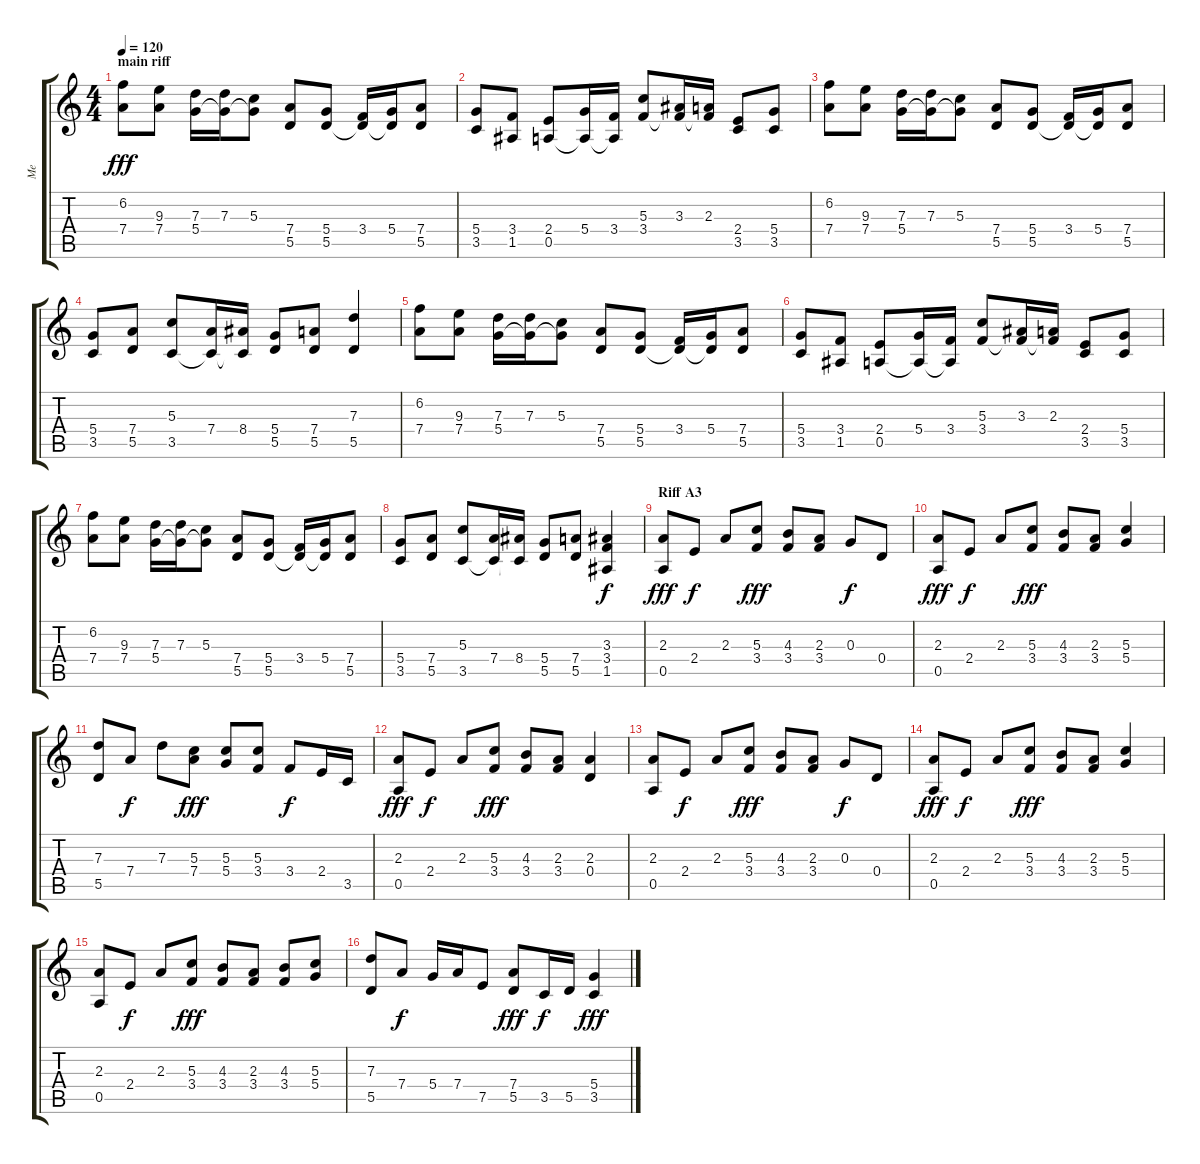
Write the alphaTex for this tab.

\track ("Me" "Me") {instrument acousticguitarnylon}
\staff {score tabs}
\tuning (E4 B3 G3 D3 A2 E2) {hide}
\ts (4 4)
\section ("" "main riff")
\tempo 120
\clef g2
\ks c
(6.2 7.4).8{dy fff} (9.3 7.4).8 (7.3 5.4).16 (7.3 5.4{t}).16 (5.3 5.4{t}).8 (7.4 5.5).8 (5.4 5.5).8 (3.4 5.5{t}).16 (5.4 5.5{t}).16 (7.4 5.5).8 |
(5.4 3.5).8 (3.4 1.5).8 (2.4 0.5).8 (5.4 0.5{t}).16 (3.4 0.5{t}).16 (5.3 3.4).8 (3.3 3.4{t}).16 (2.3 3.4{t}).16 (2.4 3.5).8 (5.4 3.5).8 |
(6.2 7.4).8 (9.3 7.4).8 (7.3 5.4).16 (7.3 5.4{t}).16 (5.3 5.4{t}).8 (7.4 5.5).8 (5.4 5.5).8 (3.4 5.5{t}).16 (5.4 5.5{t}).16 (7.4 5.5).8 |
(5.4 3.5).8 (7.4 5.5).8 (5.3 3.5).8 (7.4 3.5{t}).16 (8.4 3.5{t}).16 (5.4 5.5).8 (7.4 5.5).8 (7.3 5.5).4 |
(6.2 7.4).8 (9.3 7.4).8 (7.3 5.4).16 (7.3 5.4{t}).16 (5.3 5.4{t}).8 (7.4 5.5).8 (5.4 5.5).8 (3.4 5.5{t}).16 (5.4 5.5{t}).16 (7.4 5.5).8 |
(5.4 3.5).8 (3.4 1.5).8 (2.4 0.5).8 (5.4 0.5{t}).16 (3.4 0.5{t}).16 (5.3 3.4).8 (3.3 3.4{t}).16 (2.3 3.4{t}).16 (2.4 3.5).8 (5.4 3.5).8 |
(6.2 7.4).8 (9.3 7.4).8 (7.3 5.4).16 (7.3 5.4{t}).16 (5.3 5.4{t}).8 (7.4 5.5).8 (5.4 5.5).8 (3.4 5.5{t}).16 (5.4 5.5{t}).16 (7.4 5.5).8 |
(5.4 3.5).8 (7.4 5.5).8 (5.3 3.5).8 (7.4 3.5{t}).16 (8.4 3.5{t}).16 (5.4 5.5).8 (7.4 5.5).8 (3.3 3.4 1.5).4{dy f} |
\section ("" "Riff A3")
(2.3 0.5).8{dy fff} 2.4.8{dy f} 2.3.8 (5.3 3.4).8{dy fff} (4.3 3.4).8 (2.3 3.4).8 0.3.8{dy f} 0.4.8 |
(2.3 0.5).8{dy fff} 2.4.8{dy f} 2.3.8 (5.3 3.4).8{dy fff} (4.3 3.4).8 (2.3 3.4).8 (5.3 5.4).4 |
(7.3 5.5).8 7.4.8{dy f} 7.3.8 (5.3 7.4).8{dy fff} (5.3 5.4).8 (5.3 3.4).8 3.4.8{dy f} 2.4.16 3.5.16 |
(2.3 0.5).8{dy fff} 2.4.8{dy f} 2.3.8 (5.3 3.4).8{dy fff} (4.3 3.4).8 (2.3 3.4).8 (2.3 0.4).4 |
(2.3 0.5).8 2.4.8{dy f} 2.3.8 (5.3 3.4).8{dy fff} (4.3 3.4).8 (2.3 3.4).8 0.3.8{dy f} 0.4.8 |
(2.3 0.5).8{dy fff} 2.4.8{dy f} 2.3.8 (5.3 3.4).8{dy fff} (4.3 3.4).8 (2.3 3.4).8 (5.3 5.4).4 |
(2.3 0.5).8 2.4.8{dy f} 2.3.8 (5.3 3.4).8{dy fff} (4.3 3.4).8 (2.3 3.4).8 (4.3 3.4).8 (5.3 5.4).8 |
(7.3 5.5).8 7.4.8{dy f} 5.4.16 7.4.16 7.5.8 (7.4 5.5).8{dy fff} 3.5.16{dy f} 5.5.16 (5.4 3.5).4{dy fff}
